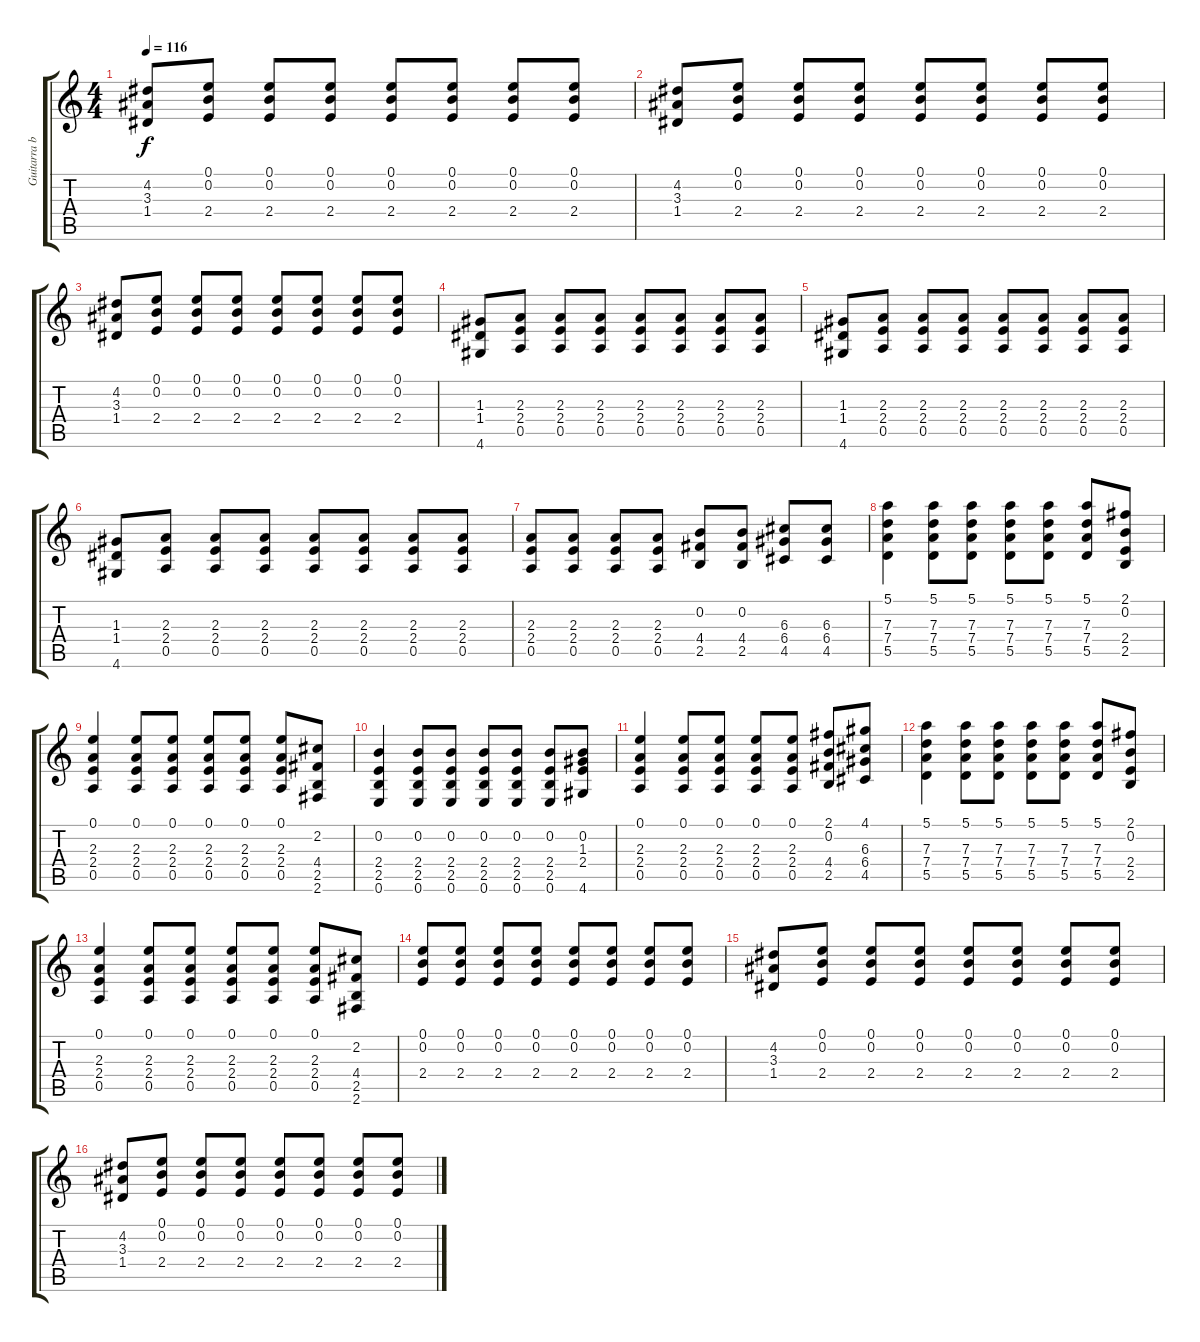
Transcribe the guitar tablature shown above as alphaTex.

\track ("Guitarra baixo" "Guitarra b") {instrument overdrivenguitar}
\staff {score tabs}
\tuning (E4 B3 G3 D3 A2 E2) {hide}
\ts (4 4)
\tempo 116
\clef g2
\ks c
(4.2 3.3 1.4).8{dy f} (0.1 0.2 2.4).8 (0.1 0.2 2.4).8 (0.1 0.2 2.4).8 (0.1 0.2 2.4).8 (0.1 0.2 2.4).8 (0.1 0.2 2.4).8 (0.1 0.2 2.4).8 |
(4.2 3.3 1.4).8 (0.1 0.2 2.4).8 (0.1 0.2 2.4).8 (0.1 0.2 2.4).8 (0.1 0.2 2.4).8 (0.1 0.2 2.4).8 (0.1 0.2 2.4).8 (0.1 0.2 2.4).8 |
(4.2 3.3 1.4).8 (0.1 0.2 2.4).8 (0.1 0.2 2.4).8 (0.1 0.2 2.4).8 (0.1 0.2 2.4).8 (0.1 0.2 2.4).8 (0.1 0.2 2.4).8 (0.1 0.2 2.4).8 |
(1.3 1.4 4.6).8 (2.3 2.4 0.5).8 (2.3 2.4 0.5).8 (2.3 2.4 0.5).8 (2.3 2.4 0.5).8 (2.3 2.4 0.5).8 (2.3 2.4 0.5).8 (2.3 2.4 0.5).8 |
(1.3 1.4 4.6).8 (2.3 2.4 0.5).8 (2.3 2.4 0.5).8 (2.3 2.4 0.5).8 (2.3 2.4 0.5).8 (2.3 2.4 0.5).8 (2.3 2.4 0.5).8 (2.3 2.4 0.5).8 |
(1.3 1.4 4.6).8 (2.3 2.4 0.5).8 (2.3 2.4 0.5).8 (2.3 2.4 0.5).8 (2.3 2.4 0.5).8 (2.3 2.4 0.5).8 (2.3 2.4 0.5).8 (2.3 2.4 0.5).8 |
(2.3 2.4 0.5).8{volume 14} (2.3 2.4 0.5).8{volume 14} (2.3 2.4 0.5).8{volume 14} (2.3 2.4 0.5).8{volume 14} (0.2 4.4 2.5).8{volume 15} (0.2 4.4 2.5).8{volume 15} (6.3 6.4 4.5).8{volume 15} (6.3 6.4 4.5).8{volume 16} |
(5.1 7.3 7.4 5.5).4{volume 16} (5.1 7.3 7.4 5.5).8 (5.1 7.3 7.4 5.5).8 (5.1 7.3 7.4 5.5).8 (5.1 7.3 7.4 5.5).8 (5.1 7.3 7.4 5.5).8 (2.1 0.2 2.4 2.5).8 |
(0.1 2.3 2.4 0.5).4 (0.1 2.3 2.4 0.5).8 (0.1 2.3 2.4 0.5).8 (0.1 2.3 2.4 0.5).8 (0.1 2.3 2.4 0.5).8 (0.1 2.3 2.4 0.5).8 (2.2 4.4 2.5 2.6).8 |
(0.2 2.4 2.5 0.6).4 (0.2 2.4 2.5 0.6).8 (0.2 2.4 2.5 0.6).8 (0.2 2.4 2.5 0.6).8 (0.2 2.4 2.5 0.6).8 (0.2 2.4 2.5 0.6).8 (0.2 1.3 2.4 4.6).8 |
(0.1 2.3 2.4 0.5).4 (0.1 2.3 2.4 0.5).8 (0.1 2.3 2.4 0.5).8 (0.1 2.3 2.4 0.5).8 (0.1 2.3 2.4 0.5).8 (2.1 0.2 4.4 2.5).8 (4.1 6.3 6.4 4.5).8 |
(5.1 7.3 7.4 5.5).4 (5.1 7.3 7.4 5.5).8 (5.1 7.3 7.4 5.5).8 (5.1 7.3 7.4 5.5).8 (5.1 7.3 7.4 5.5).8 (5.1 7.3 7.4 5.5).8 (2.1 0.2 2.4 2.5).8 |
(0.1 2.3 2.4 0.5).4 (0.1 2.3 2.4 0.5).8 (0.1 2.3 2.4 0.5).8 (0.1 2.3 2.4 0.5).8 (0.1 2.3 2.4 0.5).8 (0.1 2.3 2.4 0.5).8 (2.2 4.4 2.5 2.6).8 |
(0.1 0.2 2.4).8 (0.1 0.2 2.4).8 (0.1 0.2 2.4).8 (0.1 0.2 2.4).8 (0.1 0.2 2.4).8 (0.1 0.2 2.4).8 (0.1 0.2 2.4).8 (0.1 0.2 2.4).8 |
(4.2 3.3 1.4).8 (0.1 0.2 2.4).8 (0.1 0.2 2.4).8 (0.1 0.2 2.4).8 (0.1 0.2 2.4).8 (0.1 0.2 2.4).8 (0.1 0.2 2.4).8 (0.1 0.2 2.4).8 |
(4.2 3.3 1.4).8 (0.1 0.2 2.4).8 (0.1 0.2 2.4).8 (0.1 0.2 2.4).8 (0.1 0.2 2.4).8 (0.1 0.2 2.4).8 (0.1 0.2 2.4).8 (0.1 0.2 2.4).8
